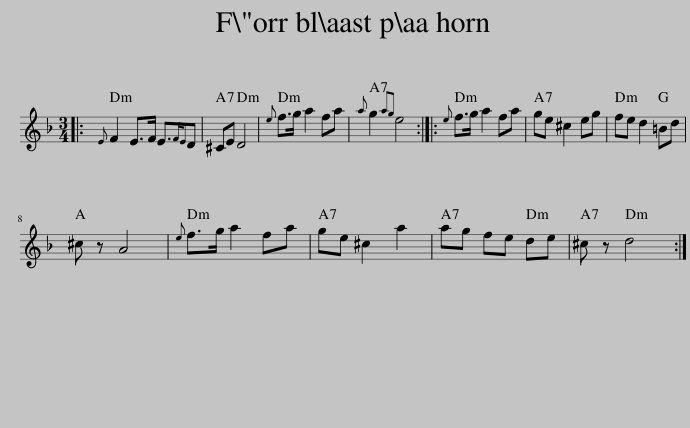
X:1
L:1/8
M:3/4
I:linebreak $
K:Dmin
V:1 treble
V:1
|:{E} F2 E>F E3/2{FE}D | ^CE D4 |{e} f>g a2 fa |{a} g2{ag} e4 ::{e} f>g a2 fa | %5
 ge ^c2 eg | fe d2 =Bd |$ ^c z A4 |{e} f>g a2 fa | ge ^c2 a2 | %10
 ag fe de | ^c z d4 :| %12
